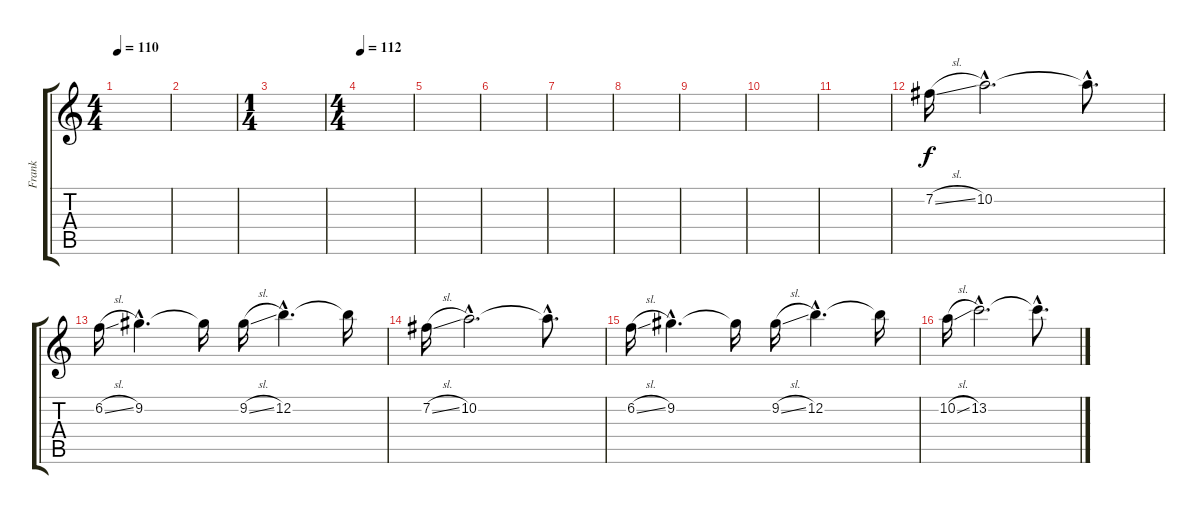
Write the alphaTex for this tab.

\track ("Frank" "Frank") {instrument distortionguitar}
\staff {score tabs}
\tuning (E4 B3 G3 D3 A2 E2) {hide}
\ts (4 4)
\tempo 110
\clef g2
\ks c
|
|
\ts (1 4)
|
\ts (4 4)
\tempo 112
|
|
|
|
|
|
|
|
7.2{sl}.16{volume 12} 10.2{hac}.2{d} 10.2{hac t}.8{d} |
6.2{sl}.16 9.2{hac}.4{d} 9.2{t}.16 9.2{sl}.16 12.2{hac}.4{d} 12.2{t}.16 |
7.2{sl}.16 10.2{hac}.2{d} 10.2{hac t}.8{d} |
6.2{sl}.16 9.2{hac}.4{d} 9.2{t}.16 9.2{sl}.16 12.2{hac}.4{d} 12.2{t}.16 |
10.2{sl}.16 13.2{hac}.2{d} 13.2{hac t}.8{d}
